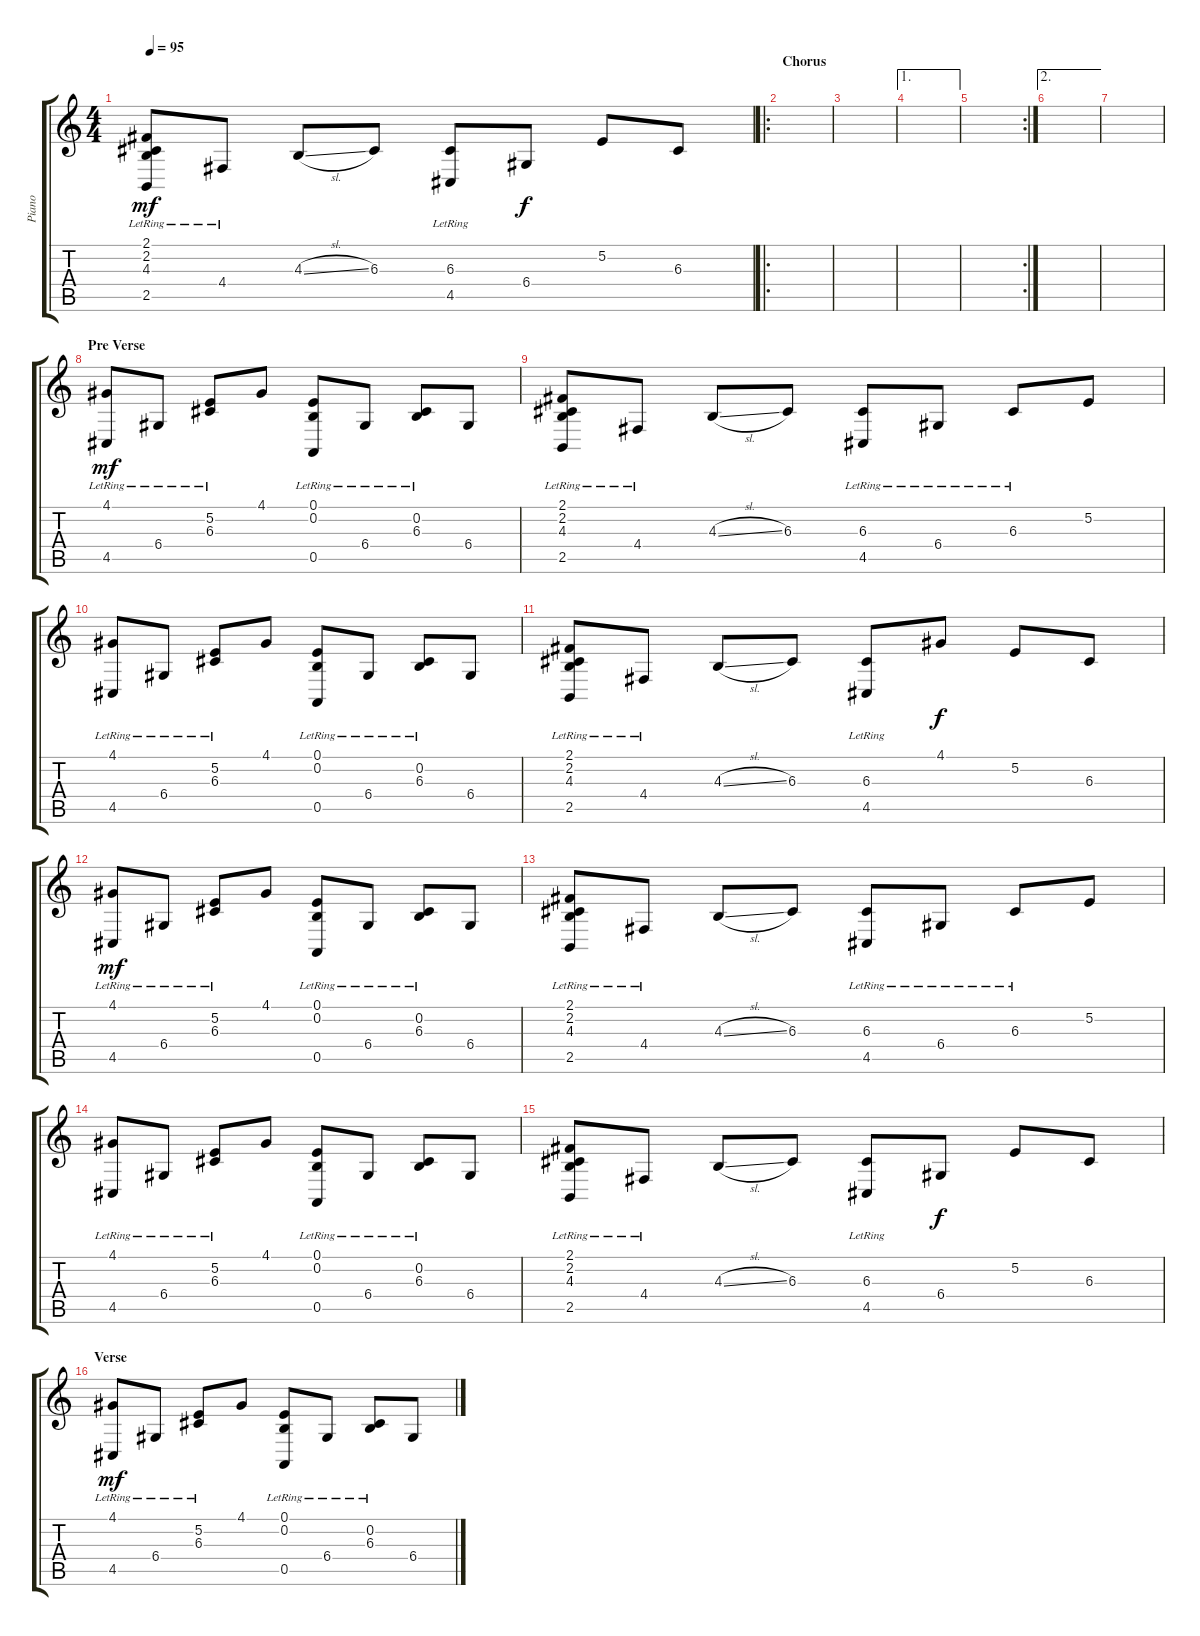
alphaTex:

\track ("Piano" "Piano") {instrument acousticgrandpiano}
\staff {score tabs}
\tuning (E4 B3 G3 D3 A2 E2) {hide}
\ts (4 4)
\tempo 95
\clef g2
\ks c
(2.1{lr} 2.2{lr} 4.3{lr} 2.5{lr}).8{dy mf} 4.4{lr}.8 4.3{sl}.8 6.3.8 (6.3{lr} 4.5{lr}).8 6.4.8{dy f} 5.2.8 6.3.8 |
\ro
\section ("" "Chorus")
|
|
\ae 1
|
\rc 2
|
\ae 2
|
|
\section ("" "Pre Verse")
(4.1{lr} 4.5{lr}).8{dy mf} 6.4{lr}.8 (5.2{lr} 6.3{lr}).8 4.1.8 (0.1{lr} 0.2{lr} 0.5{lr}).8 6.4{lr}.8 (0.2{lr} 6.3{lr}).8 6.4.8 |
(2.1{lr} 2.2{lr} 4.3{lr} 2.5{lr}).8 4.4{lr}.8 4.3{sl}.8 6.3.8 (6.3{lr} 4.5{lr}).8 6.4{lr}.8 6.3{lr}.8 5.2.8 |
(4.1{lr} 4.5{lr}).8 6.4{lr}.8 (5.2{lr} 6.3{lr}).8 4.1.8 (0.1{lr} 0.2{lr} 0.5{lr}).8 6.4{lr}.8 (0.2{lr} 6.3{lr}).8 6.4.8 |
(2.1{lr} 2.2{lr} 4.3{lr} 2.5{lr}).8 4.4{lr}.8 4.3{sl}.8 6.3.8 (6.3{lr} 4.5{lr}).8 4.1.8{dy f} 5.2.8 6.3.8 |
(4.1{lr} 4.5{lr}).8{dy mf} 6.4{lr}.8 (5.2{lr} 6.3{lr}).8 4.1.8 (0.1{lr} 0.2{lr} 0.5{lr}).8 6.4{lr}.8 (0.2{lr} 6.3{lr}).8 6.4.8 |
(2.1{lr} 2.2{lr} 4.3{lr} 2.5{lr}).8 4.4{lr}.8 4.3{sl}.8 6.3.8 (6.3{lr} 4.5{lr}).8 6.4{lr}.8 6.3{lr}.8 5.2.8 |
(4.1{lr} 4.5{lr}).8 6.4{lr}.8 (5.2{lr} 6.3{lr}).8 4.1.8 (0.1{lr} 0.2{lr} 0.5{lr}).8 6.4{lr}.8 (0.2{lr} 6.3{lr}).8 6.4.8 |
(2.1{lr} 2.2{lr} 4.3{lr} 2.5{lr}).8 4.4{lr}.8 4.3{sl}.8 6.3.8 (6.3{lr} 4.5{lr}).8 6.4.8{dy f} 5.2.8 6.3.8 |
\section ("" "Verse")
(4.1{lr} 4.5{lr}).8{dy mf} 6.4{lr}.8 (5.2{lr} 6.3{lr}).8 4.1.8 (0.1{lr} 0.2{lr} 0.5{lr}).8 6.4{lr}.8 (0.2{lr} 6.3{lr}).8 6.4.8
